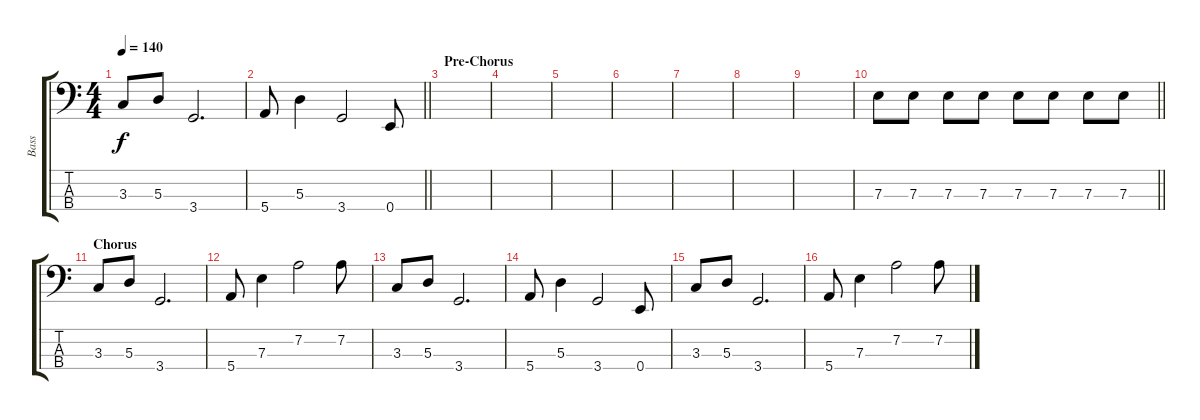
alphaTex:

\track ("Bass" "Bass") {instrument slapbass2}
\staff {score tabs}
\tuning (G2 D2 A1 E1) {hide}
\ts (4 4)
\tempo 140
\clef f4
\ks c
3.3.8{dy f} 5.3.8 3.4.2{d} |
\barLineRight lightlight
5.4.8 5.3.4 3.4.2 0.4.8 |
\section ("" "Pre-Chorus")
|
|
|
|
|
|
|
\barLineRight lightlight
7.3.8 7.3.8 7.3.8 7.3.8 7.3.8 7.3.8 7.3.8 7.3.8 |
\section ("" "Chorus")
3.3.8 5.3.8 3.4.2{d} |
5.4.8 7.3.4 7.2.2 7.2.8 |
3.3.8 5.3.8 3.4.2{d} |
5.4.8 5.3.4 3.4.2 0.4.8 |
3.3.8 5.3.8 3.4.2{d} |
5.4.8 7.3.4 7.2.2 7.2.8
